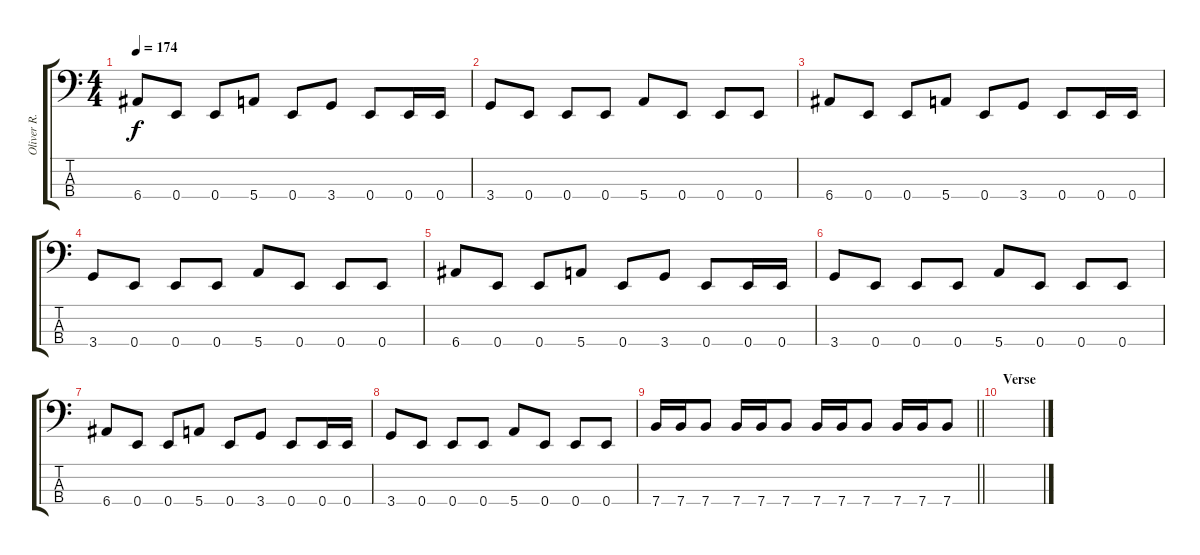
\track ("Oliver R. (Bass)" "Oliver R. ") {instrument electricbassfinger}
\staff {score tabs}
\tuning (G2 D2 A1 E1) {hide}
\ts (4 4)
\tempo 174
\clef f4
\ks c
6.4.8{dy f} 0.4.8 0.4.8 5.4.8 0.4.8 3.4.8 0.4.8 0.4.16 0.4.16 |
3.4.8 0.4.8 0.4.8 0.4.8 5.4.8 0.4.8 0.4.8 0.4.8 |
6.4.8 0.4.8 0.4.8 5.4.8 0.4.8 3.4.8 0.4.8 0.4.16 0.4.16 |
3.4.8 0.4.8 0.4.8 0.4.8 5.4.8 0.4.8 0.4.8 0.4.8 |
6.4.8 0.4.8 0.4.8 5.4.8 0.4.8 3.4.8 0.4.8 0.4.16 0.4.16 |
3.4.8 0.4.8 0.4.8 0.4.8 5.4.8 0.4.8 0.4.8 0.4.8 |
6.4.8 0.4.8 0.4.8 5.4.8 0.4.8 3.4.8 0.4.8 0.4.16 0.4.16 |
3.4.8 0.4.8 0.4.8 0.4.8 5.4.8 0.4.8 0.4.8 0.4.8 |
\barLineRight lightlight
7.4.16 7.4.16 7.4.8 7.4.16 7.4.16 7.4.8 7.4.16 7.4.16 7.4.8 7.4.16 7.4.16 7.4.8 |
\section ("" "Verse")
